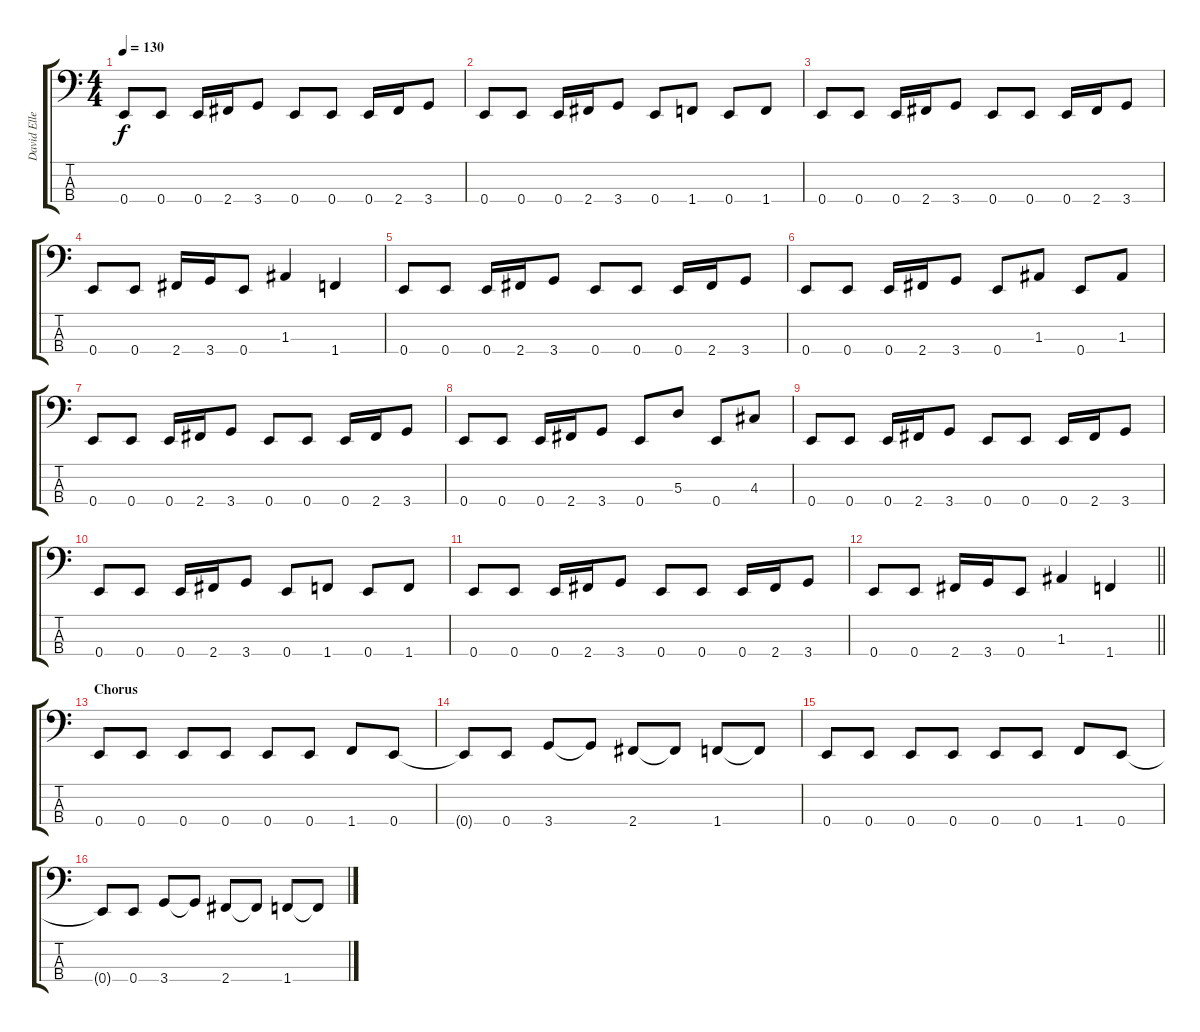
\track ("David Ellefson" "David Elle") {instrument electricbasspick}
\staff {score tabs}
\tuning (G2 D2 A1 E1) {hide}
\ts (4 4)
\tempo 130
\clef f4
\ks c
0.4.8{dy f} 0.4.8 0.4.16 2.4.16 3.4.8 0.4.8 0.4.8 0.4.16 2.4.16 3.4.8 |
0.4.8 0.4.8 0.4.16 2.4.16 3.4.8 0.4.8 1.4.8 0.4.8 1.4.8 |
0.4.8 0.4.8 0.4.16 2.4.16 3.4.8 0.4.8 0.4.8 0.4.16 2.4.16 3.4.8 |
0.4.8 0.4.8 2.4.16 3.4.16 0.4.8 1.3.4 1.4.4 |
0.4.8 0.4.8 0.4.16 2.4.16 3.4.8 0.4.8 0.4.8 0.4.16 2.4.16 3.4.8 |
0.4.8 0.4.8 0.4.16 2.4.16 3.4.8 0.4.8 1.3.8 0.4.8 1.3.8 |
0.4.8 0.4.8 0.4.16 2.4.16 3.4.8 0.4.8 0.4.8 0.4.16 2.4.16 3.4.8 |
0.4.8 0.4.8 0.4.16 2.4.16 3.4.8 0.4.8 5.3.8 0.4.8 4.3.8 |
0.4.8 0.4.8 0.4.16 2.4.16 3.4.8 0.4.8 0.4.8 0.4.16 2.4.16 3.4.8 |
0.4.8 0.4.8 0.4.16 2.4.16 3.4.8 0.4.8 1.4.8 0.4.8 1.4.8 |
0.4.8 0.4.8 0.4.16 2.4.16 3.4.8 0.4.8 0.4.8 0.4.16 2.4.16 3.4.8 |
\barLineRight lightlight
0.4.8 0.4.8 2.4.16 3.4.16 0.4.8 1.3.4 1.4.4 |
\section ("" "Chorus")
0.4.8 0.4.8 0.4.8 0.4.8 0.4.8 0.4.8 1.4.8 0.4.8 |
0.4{t}.8 0.4.8 3.4.8 3.4{t}.8 2.4.8 2.4{t}.8 1.4.8 1.4{t}.8 |
0.4.8 0.4.8 0.4.8 0.4.8 0.4.8 0.4.8 1.4.8 0.4.8 |
0.4{t}.8 0.4.8 3.4.8 3.4{t}.8 2.4.8 2.4{t}.8 1.4.8 1.4{t}.8
